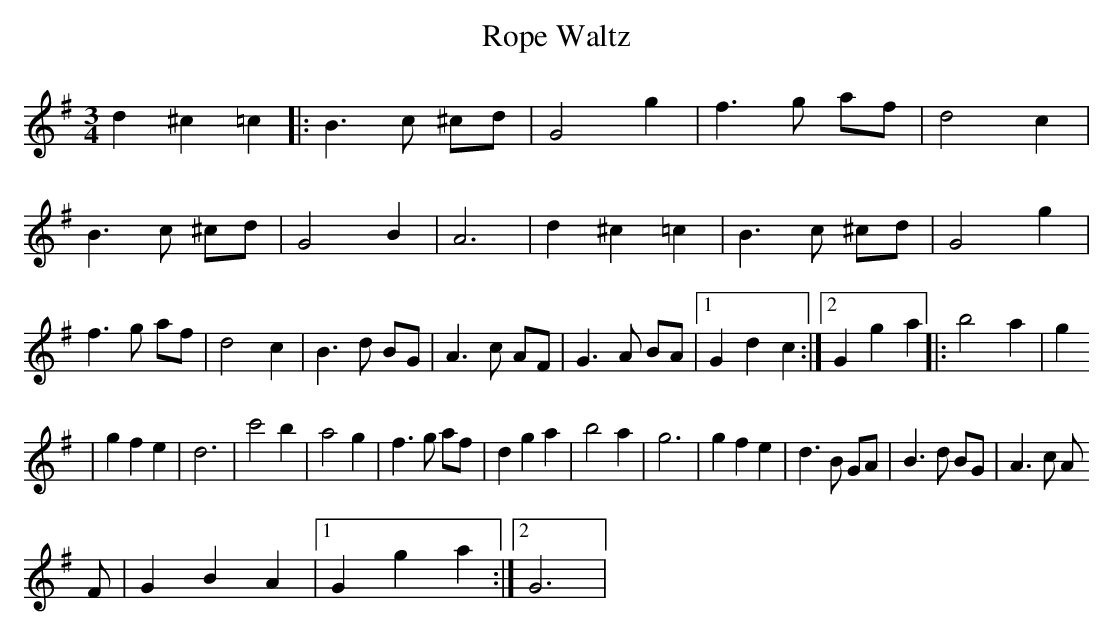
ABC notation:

X:1
T:Rope Waltz
M:3/4
L:1/4
K:G
d^c=c|:B>c ^c/2d/2|G2g|f>g a/2f/2|d2c|B>c ^c/2d/2|G2B|A3|d^c=c|B>c ^c/2d/2|G2g|f>g a/2f/2|d2c|B>d B/2G/2|A>c A/2F/2|G>A B/2A/2|1Gdc:|2Gga|:b2a|g
3|gfe|d3|c'2b|a2g|f>g a/2f/2|dga|b2a|g3|gfe|d>B G/2A/2|B>d B/2G/2|A>c A/
2F/2|GBA|1Gga:|2G3|
